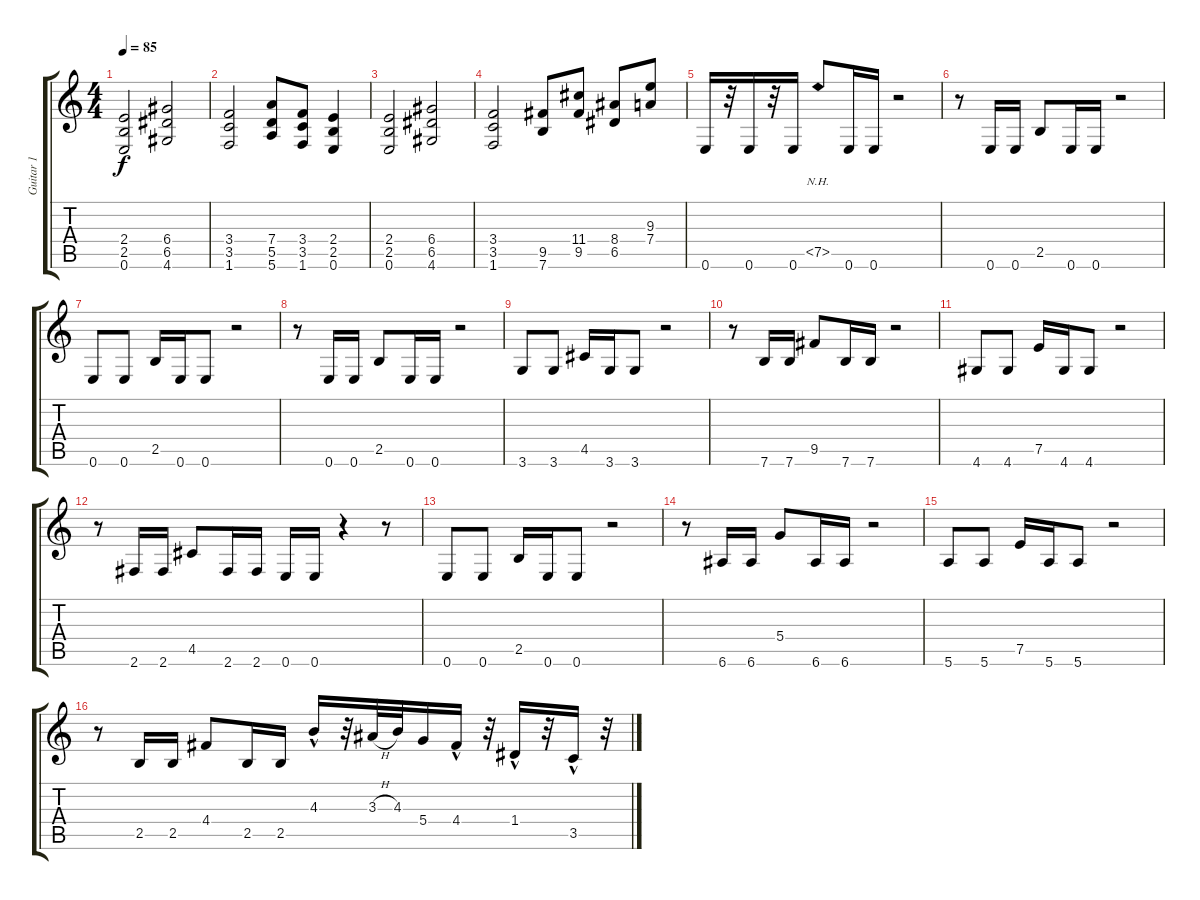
\track ("Guitar 1" "Guitar 1") {instrument distortionguitar}
\staff {score tabs}
\tuning (E4 B3 G3 D3 A2 E2) {hide}
\ts (4 4)
\tempo 85
\clef g2
\ks c
(2.4 2.5 0.6).2{dy f} (6.4 6.5 4.6).2 |
(3.4 3.5 1.6).2 (7.4 5.5 5.6).8 (3.4 3.5 1.6).8 (2.4 2.5 0.6).4 |
(2.4 2.5 0.6).2 (6.4 6.5 4.6).2 |
(3.4 3.5 1.6).2 (9.5 7.6).8 (11.4 9.5).8 (8.4 6.5).8 (9.3 7.4).8 |
0.6.16 r.32 0.6.16 r.32 0.6.16 7.5{nh}.8 0.6.16 0.6.16 r.2 |
r.8 0.6.16 0.6.16 2.5.8 0.6.16 0.6.16 r.2 |
0.6.8 0.6.8 2.5.16 0.6.16 0.6.8 r.2 |
r.8 0.6.16 0.6.16 2.5.8 0.6.16 0.6.16 r.2 |
3.6.8 3.6.8 4.5.16 3.6.16 3.6.8 r.2 |
r.8 7.6.16 7.6.16 9.5.8 7.6.16 7.6.16 r.2 |
4.6.8 4.6.8 7.5.16 4.6.16 4.6.8 r.2 |
r.8 2.6.16 2.6.16 4.5.8 2.6.16 2.6.16 0.6.16 0.6.16 r.4 r.8 |
0.6.8 0.6.8 2.5.16 0.6.16 0.6.8 r.2 |
r.8 6.6.16 6.6.16 5.4.8 6.6.16 6.6.16 r.2 |
5.6.8 5.6.8 7.5.16 5.6.16 5.6.8 r.2 |
r.8 2.5.16 2.5.16 4.4.8 2.5.16 2.5.16 4.3{hac}.16 r.32 3.3{h}.32 4.3.32 5.4.16 4.4{hac}.16 r.32 1.4{hac}.16 r.32 3.5{hac}.16 r.32
